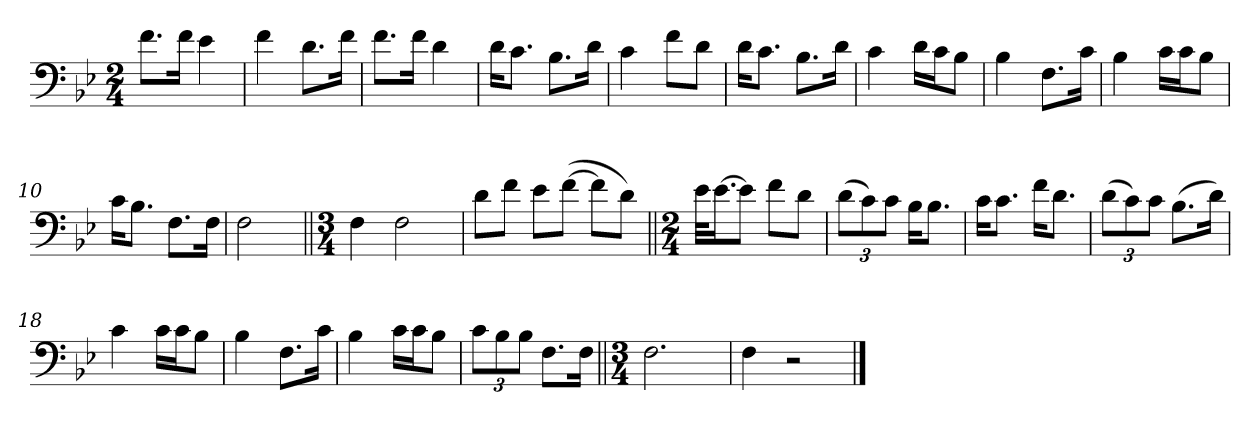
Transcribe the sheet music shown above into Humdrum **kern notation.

**kern
*part1
*staff1
*clefF4
*k[b-e-]
*B-:
*M2/4
*MM58
=1
8.f\L
16f\Jk
4e-\
=2
4f\
8.d\L
16f\Jk
=3
8.f\L
16f\Jk
4d\
=4
16d\KL
8.c\J
8.B-\L
16d\Jk
=5
4c\
8f\L
8d\J
=6
16d\KL
8.c\J
8.B-\L
16d\Jk
=7
4c\
16d\LL
16c\J
8B-\J
=8
4B-\
8.F\L
16c\Jk
=9
4B-\
16c\LL
16c\J
8B-\J
!!LO:LB:g=z
=10
16c\KL
8.B-\J
8.F\L
16F\Jk
=11
2F\
=12||
*M3/4
4F\
2F\
=13
8d\L
8f\J
8e-\L
(>[8f\J
8f\L]
8d\J)
=14||
*M2/4
32e-\KLL
[16.e-\J
8e-\J]
8f\L
8d\J
=15
*Xbrackettup
(>12d\L
12c\)
12c\J
16B-\KL
8.B-\J
=16
16c\KL
8.c\J
16f\KL
8.d\J
=17
(>12d\L
12c\)
12c\J
(>8.B-\L
16d\Jk)
!!LO:LB:g=z
=18
4c\
16c\LL
16c\J
8B-\J
=19
4B-\
8.F\L
16c\Jk
=20
4B-\
16c\LL
16c\J
8B-\J
=21
12c\L
12B-\
12B-\J
8.F\L
16F\Jk
=22||
*M3/4
2.F\
=23
4F\
2r
==
*-
